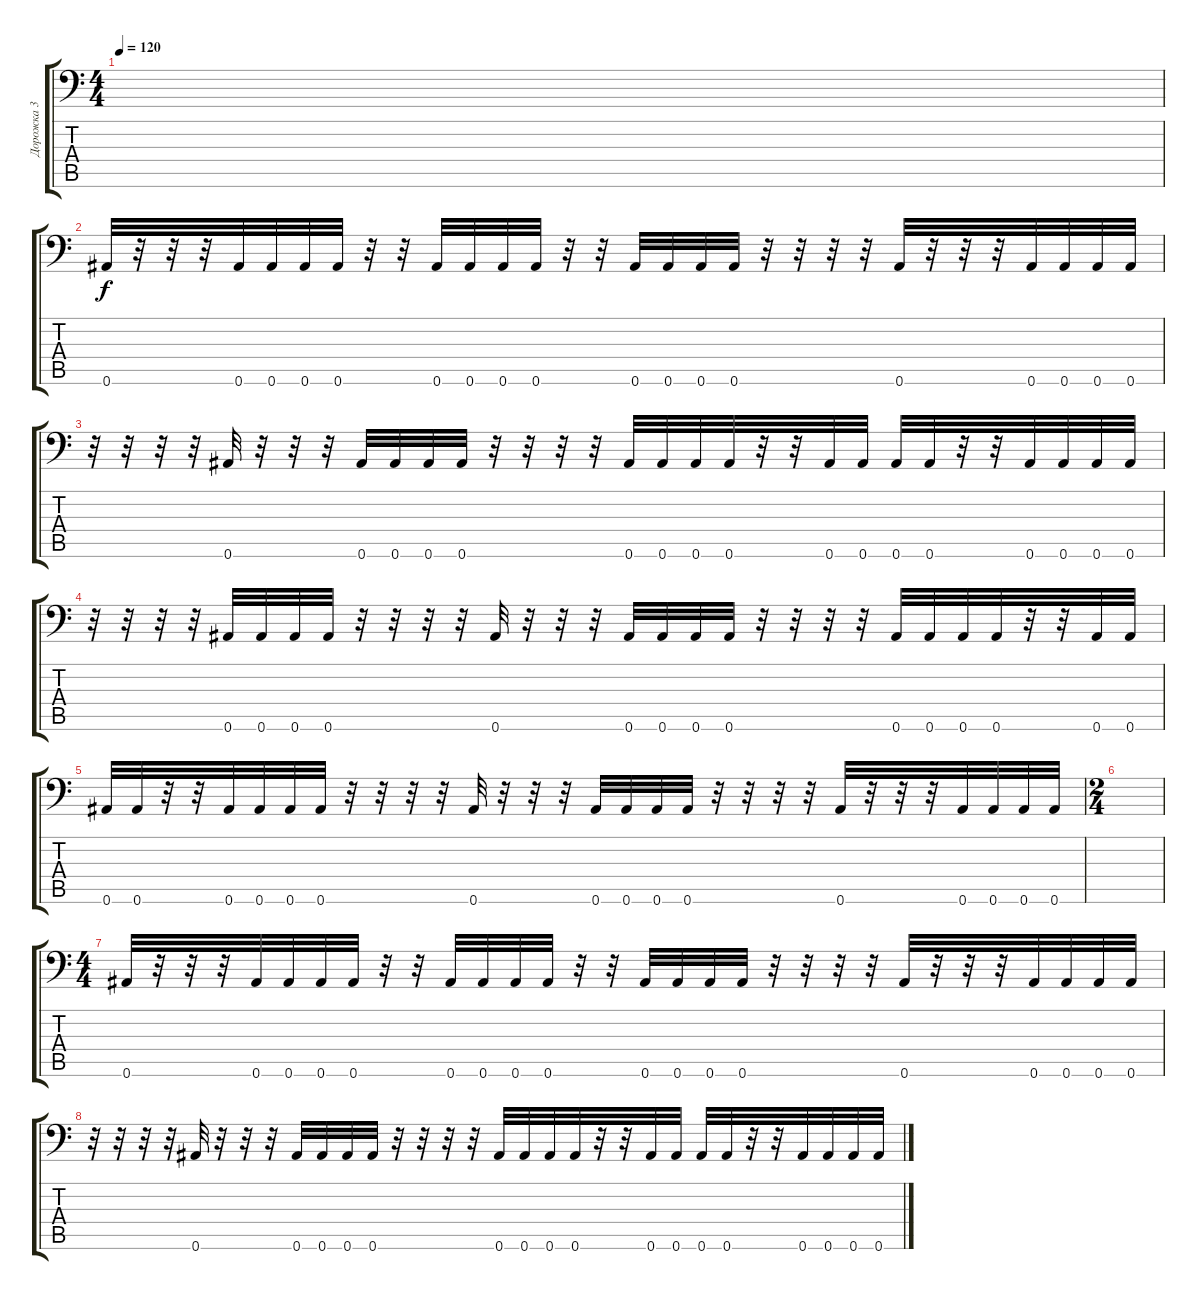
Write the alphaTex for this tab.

\track ("Дорожка 3" "Дорожка 3") {instrument distortionguitar}
\staff {score tabs}
\tuning (C4 G3 Eb3 Bb2 F2 Bb1) {hide}
\ts (4 4)
\tempo 120
\clef f4
\ks c
|
0.6.32 r.32 r.32 r.32 0.6.32 0.6.32 0.6.32 0.6.32 r.32 r.32 0.6.32 0.6.32 0.6.32 0.6.32 r.32 r.32 0.6.32 0.6.32 0.6.32 0.6.32 r.32 r.32 r.32 r.32 0.6.32 r.32 r.32 r.32 0.6.32 0.6.32 0.6.32 0.6.32 |
r.32 r.32 r.32 r.32 0.6.32 r.32 r.32 r.32 0.6.32 0.6.32 0.6.32 0.6.32 r.32 r.32 r.32 r.32 0.6.32 0.6.32 0.6.32 0.6.32 r.32 r.32 0.6.32 0.6.32 0.6.32 0.6.32 r.32 r.32 0.6.32 0.6.32 0.6.32 0.6.32 |
r.32 r.32 r.32 r.32 0.6.32 0.6.32 0.6.32 0.6.32 r.32 r.32 r.32 r.32 0.6.32 r.32 r.32 r.32 0.6.32 0.6.32 0.6.32 0.6.32 r.32 r.32 r.32 r.32 0.6.32 0.6.32 0.6.32 0.6.32 r.32 r.32 0.6.32 0.6.32 |
0.6.32 0.6.32 r.32 r.32 0.6.32 0.6.32 0.6.32 0.6.32 r.32 r.32 r.32 r.32 0.6.32 r.32 r.32 r.32 0.6.32 0.6.32 0.6.32 0.6.32 r.32 r.32 r.32 r.32 0.6.32 r.32 r.32 r.32 0.6.32 0.6.32 0.6.32 0.6.32 |
\ts (2 4)
|
\ts (4 4)
0.6.32 r.32 r.32 r.32 0.6.32 0.6.32 0.6.32 0.6.32 r.32 r.32 0.6.32 0.6.32 0.6.32 0.6.32 r.32 r.32 0.6.32 0.6.32 0.6.32 0.6.32 r.32 r.32 r.32 r.32 0.6.32 r.32 r.32 r.32 0.6.32 0.6.32 0.6.32 0.6.32 |
r.32 r.32 r.32 r.32 0.6.32 r.32 r.32 r.32 0.6.32 0.6.32 0.6.32 0.6.32 r.32 r.32 r.32 r.32 0.6.32 0.6.32 0.6.32 0.6.32 r.32 r.32 0.6.32 0.6.32 0.6.32 0.6.32 r.32 r.32 0.6.32 0.6.32 0.6.32 0.6.32
